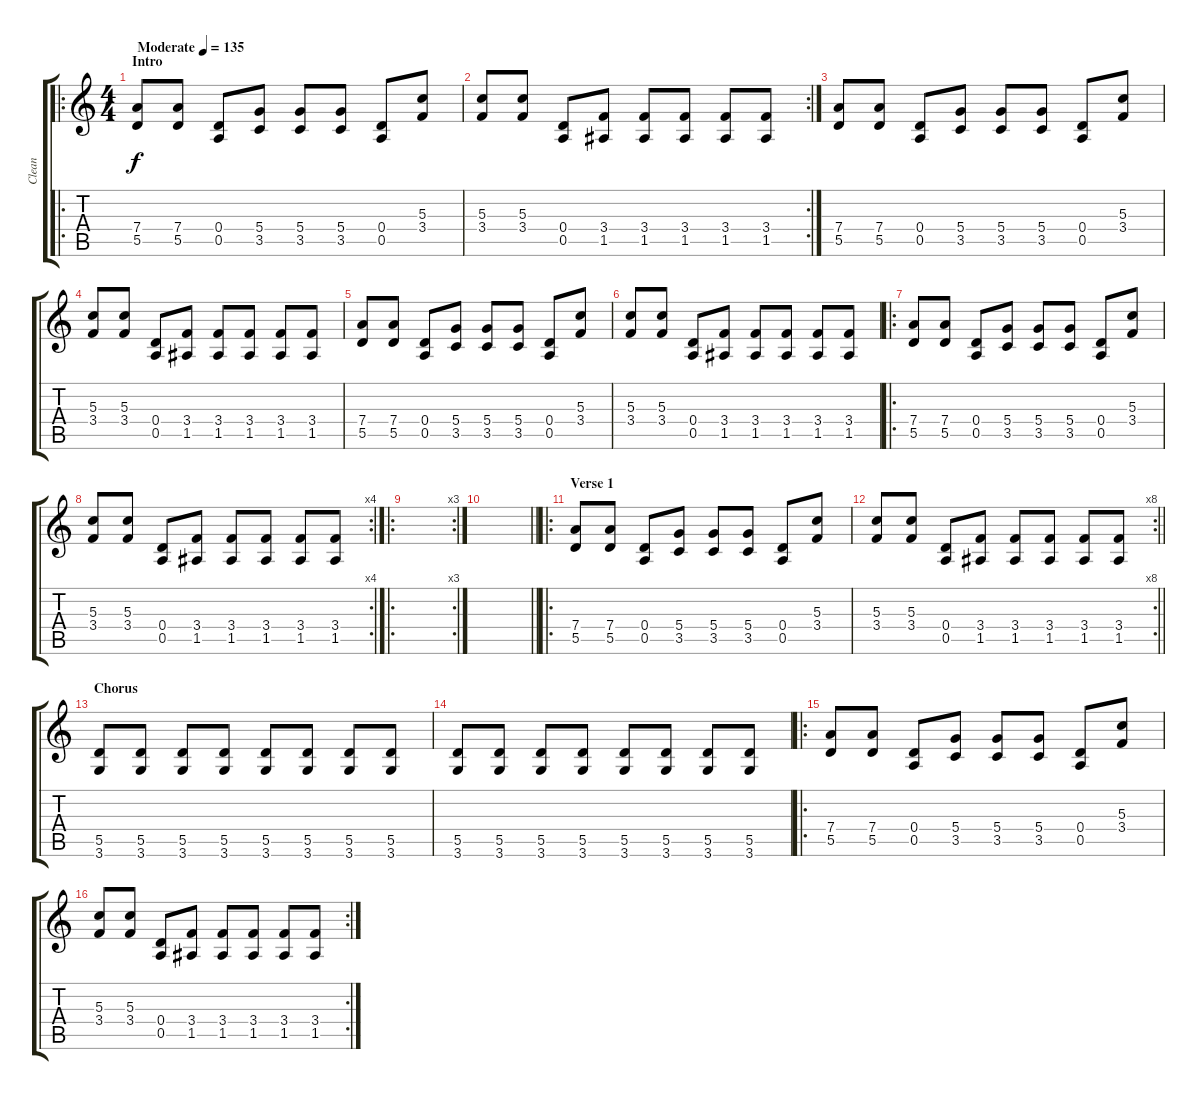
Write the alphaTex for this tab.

\track ("Clean" "Clean") {instrument overdrivenguitar}
\staff {score tabs}
\tuning (E4 B3 G3 D3 A2 E2) {hide}
\ro
\ts (4 4)
\section ("" "Intro")
\tempo (135 "Moderate")
\clef g2
\ks c
(7.4 5.5).8{dy f balance 16 instrument overdrivenguitar} (7.4 5.5).8 (0.4 0.5).8 (5.4 3.5).8 (5.4 3.5).8 (5.4 3.5).8 (0.4 0.5).8 (5.3 3.4).8 |
\rc 2
(5.3 3.4).8 (5.3 3.4).8 (0.4 0.5).8 (3.4 1.5).8 (3.4 1.5).8 (3.4 1.5).8 (3.4 1.5).8 (3.4 1.5).8 |
(7.4 5.5).8 (7.4 5.5).8 (0.4 0.5).8 (5.4 3.5).8 (5.4 3.5).8 (5.4 3.5).8 (0.4 0.5).8 (5.3 3.4).8 |
(5.3 3.4).8 (5.3 3.4).8 (0.4 0.5).8 (3.4 1.5).8 (3.4 1.5).8 (3.4 1.5).8 (3.4 1.5).8 (3.4 1.5).8 |
(7.4 5.5).8{balance 8} (7.4 5.5).8 (0.4 0.5).8 (5.4 3.5).8 (5.4 3.5).8 (5.4 3.5).8 (0.4 0.5).8 (5.3 3.4).8 |
(5.3 3.4).8 (5.3 3.4).8 (0.4 0.5).8 (3.4 1.5).8 (3.4 1.5).8 (3.4 1.5).8 (3.4 1.5).8 (3.4 1.5).8 |
\ro
(7.4 5.5).8 (7.4 5.5).8 (0.4 0.5).8 (5.4 3.5).8 (5.4 3.5).8 (5.4 3.5).8 (0.4 0.5).8 (5.3 3.4).8 |
\rc 4
(5.3 3.4).8 (5.3 3.4).8 (0.4 0.5).8 (3.4 1.5).8 (3.4 1.5).8 (3.4 1.5).8 (3.4 1.5).8 (3.4 1.5).8 |
\ro
\rc 3
|
\barLineRight lightlight
|
\ro
\section ("" "Verse 1")
(7.4 5.5).8 (7.4 5.5).8 (0.4 0.5).8 (5.4 3.5).8 (5.4 3.5).8 (5.4 3.5).8 (0.4 0.5).8 (5.3 3.4).8 |
\rc 8
\barLineRight lightlight
(5.3 3.4).8 (5.3 3.4).8 (0.4 0.5).8 (3.4 1.5).8 (3.4 1.5).8 (3.4 1.5).8 (3.4 1.5).8 (3.4 1.5).8 |
\section ("" "Chorus")
(5.5 3.6).8 (5.5 3.6).8 (5.5 3.6).8 (5.5 3.6).8 (5.5 3.6).8 (5.5 3.6).8 (5.5 3.6).8 (5.5 3.6).8 |
(5.5 3.6).8 (5.5 3.6).8 (5.5 3.6).8 (5.5 3.6).8 (5.5 3.6).8 (5.5 3.6).8 (5.5 3.6).8 (5.5 3.6).8 |
\ro
(7.4 5.5).8 (7.4 5.5).8 (0.4 0.5).8 (5.4 3.5).8 (5.4 3.5).8 (5.4 3.5).8 (0.4 0.5).8 (5.3 3.4).8 |
\rc 2
(5.3 3.4).8 (5.3 3.4).8 (0.4 0.5).8 (3.4 1.5).8 (3.4 1.5).8 (3.4 1.5).8 (3.4 1.5).8 (3.4 1.5).8
